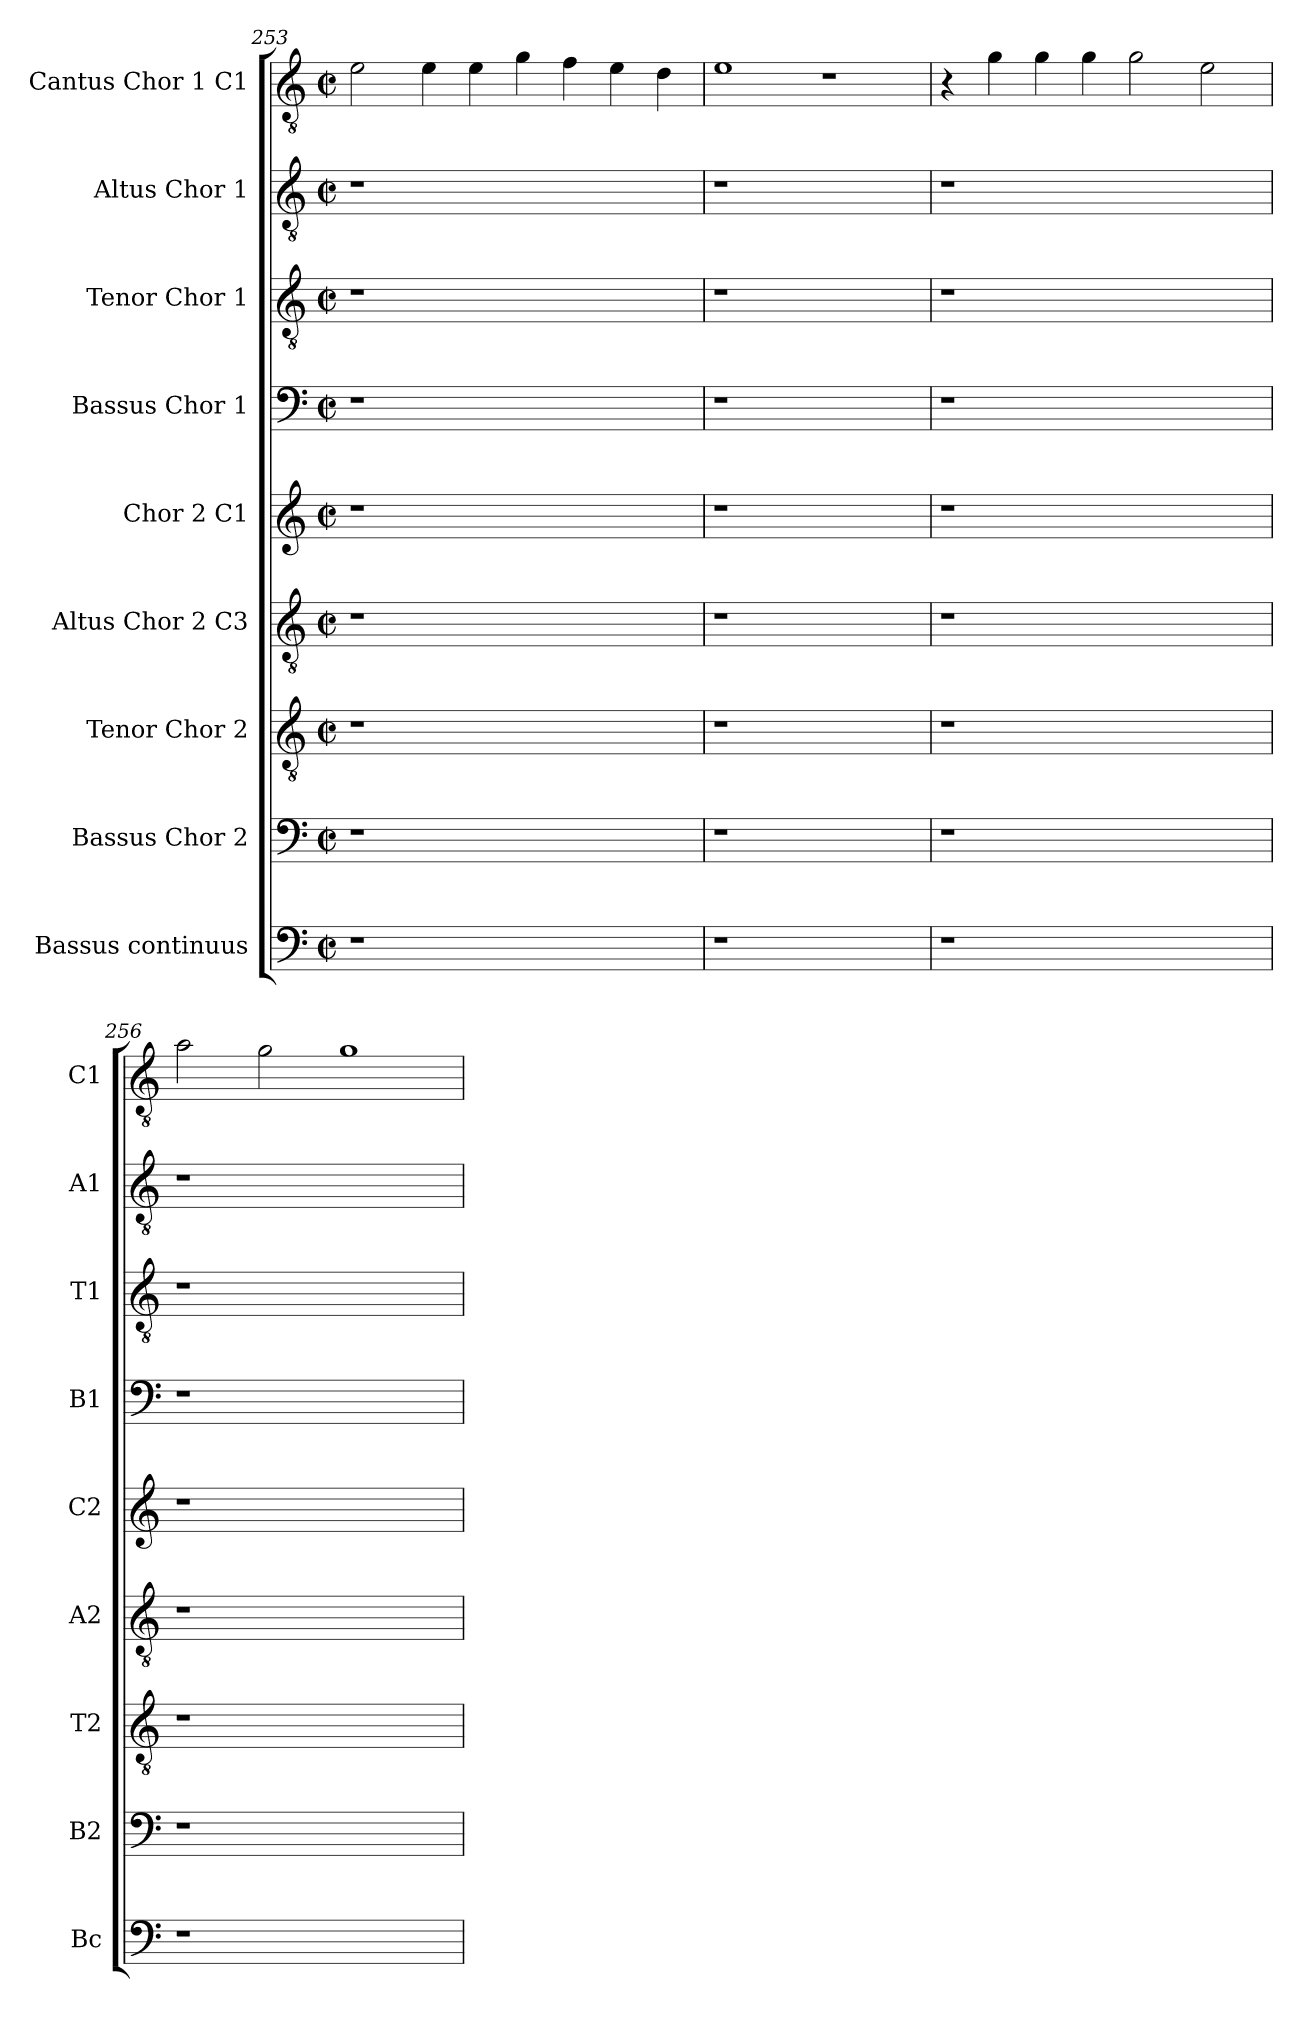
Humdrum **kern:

**kern	**kern	**kern	**kern	**kern	**kern	**kern	**kern	**kern
*part9	*part8	*part7	*part6	*part5	*part4	*part3	*part2	*part1
*staff9	*staff8	*staff7	*staff6	*staff5	*staff4	*staff3	*staff2	*staff1
*I"Bassus continuus	*I"Bassus Chor 2	*I"Tenor Chor 2	*I"Altus Chor 2 C3	*I"Chor 2 C1	*I"Bassus Chor 1	*I"Tenor Chor 1	*I"Altus Chor 1	*I"Cantus Chor 1 C1
*I'Bc	*I'B2	*I'T2	*I'A2	*I'C2	*I'B1	*I'T1	*I'A1	*I'C1
*clefF4	*clefF4	*clefGv2	*clefGv2	*clefG2	*clefF4	*clefGv2	*clefGv2	*clefGv2
*ITrd7c12	*	*	*	*	*	*	*	*
*k[]	*k[]	*k[]	*k[]	*k[]	*k[]	*k[]	*k[]	*k[]
*C:	*C:	*C:	*C:	*C:	*C:	*C:	*C:	*C:
*M2/2	*M2/2	*M2/2	*M2/2	*M2/2	*M2/2	*M2/2	*M2/2	*M2/2
*met(c|)	*met(c|)	*met(c|)	*met(c|)	*met(c|)	*met(c|)	*met(c|)	*met(c|)	*met(c|)
=253	=253	=253	=253	=253	=253	=253	=253	=253
1r	1r	1r	1r	1r	1r	1r	1r	2e\
.	.	.	.	.	.	.	.	4e\
.	.	.	.	.	.	.	.	4e\
1ryy	1ryy	1ryy	1ryy	1ryy	1ryy	1ryy	1ryy	4g\
.	.	.	.	.	.	.	.	4f\
.	.	.	.	.	.	.	.	4e\
.	.	.	.	.	.	.	.	4d\
=254	=254	=254	=254	=254	=254	=254	=254	=254
1r	1r	1r	1r	1r	1r	1r	1r	1e
1ryy	1ryy	1ryy	1ryy	1ryy	1ryy	1ryy	1ryy	1r
!!LO:LB:g=z
=255	=255	=255	=255	=255	=255	=255	=255	=255
1r	1r	1r	1r	1r	1r	1r	1r	4r
.	.	.	.	.	.	.	.	4g\
.	.	.	.	.	.	.	.	4g\
.	.	.	.	.	.	.	.	4g\
1ryy	1ryy	1ryy	1ryy	1ryy	1ryy	1ryy	1ryy	2g\
.	.	.	.	.	.	.	.	2e\
=256	=256	=256	=256	=256	=256	=256	=256	=256
1r	1r	1r	1r	1r	1r	1r	1r	2a\
.	.	.	.	.	.	.	.	2g\
1ryy	1ryy	1ryy	1ryy	1ryy	1ryy	1ryy	1ryy	1g
=	=	=	=	=	=	=	=	=
*-	*-	*-	*-	*-	*-	*-	*-	*-
